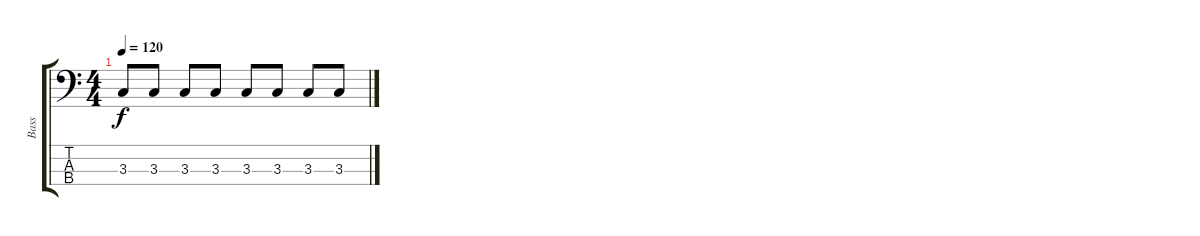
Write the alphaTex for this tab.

\track ("Bass" "Bass") {instrument electricbassfinger}
\staff {score tabs}
\tuning (G2 D2 A1 E1) {hide}
\ts (4 4)
\tempo 120
\clef f4
\ks c
3.3.8{dy f} 3.3.8 3.3.8 3.3.8 3.3.8 3.3.8 3.3.8 3.3.8
